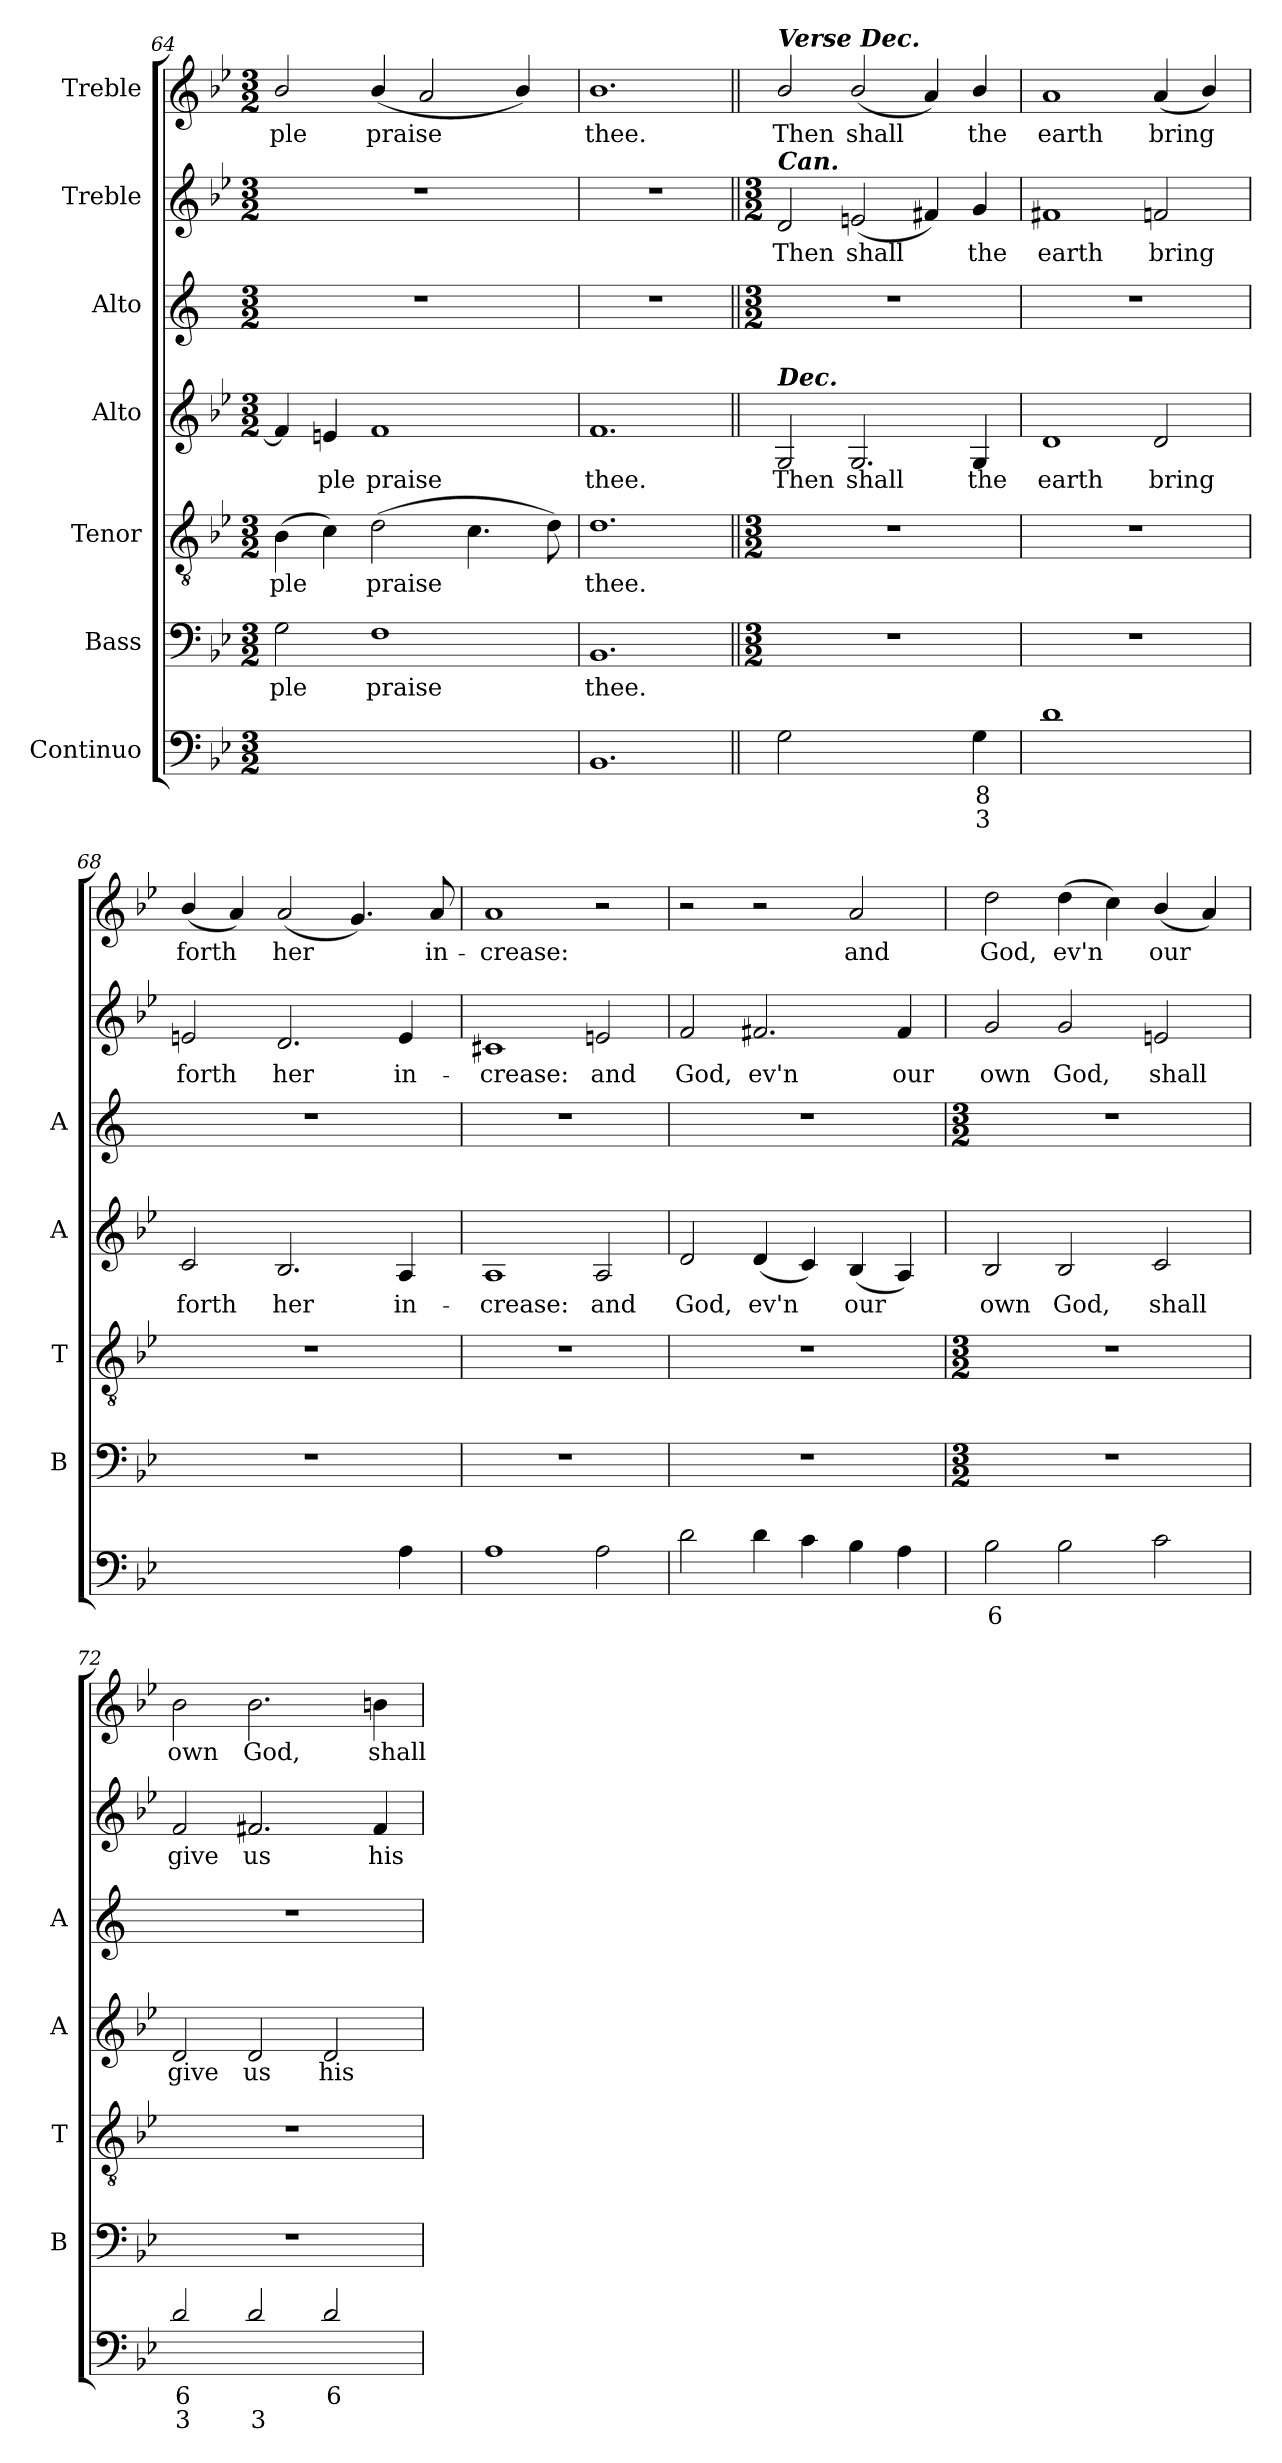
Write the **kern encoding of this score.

**kern	**text	**text	**text	**kern	**text	**kern	**text	**kern	**text	**kern	**kern	**text	**kern	**text
*part7	*part7	*part7	*part7	*part6	*part6	*part5	*part5	*part4	*part4	*part3	*part2	*part2	*part1	*part1
*staff7	*staff7	*staff7	*staff7	*staff6	*staff6	*staff5	*staff5	*staff4	*staff4	*staff3	*staff2	*staff2	*staff1	*staff1
*I"Continuo	*	*	*	*I"Bass	*	*I"Tenor	*	*I"Alto	*	*I"Alto	*I"Treble	*	*I"Treble	*
*	*	*	*	*I'B	*	*I'T	*	*I'A	*	*I'A	*	*	*	*
*clefF4	*	*	*	*clefF4	*	*clefGv2	*	*clefG2	*	*clefG2	*clefG2	*	*clefG2	*
*k[b-e-]	*	*	*	*k[b-e-]	*	*k[b-e-]	*	*k[b-e-]	*	*k[]	*k[b-e-]	*	*k[b-e-]	*
*B-:	*	*	*	*B-:	*	*B-:	*	*B-:	*	*	*B-:	*	*B-:	*
*M3/2	*	*	*	*M3/2	*	*M3/2	*	*M3/2	*	*M3/2	*M3/2	*	*M3/2	*
=64	=64	=64	=64	=64	=64	=64	=64	=64	=64	=64	=64	=64	=64	=64
!	!	!	!	!	!LO:LY:b	!	!LO:LY:b	!	!	!	!	!	!	!LO:LY:b
[4G\yy	.	.	.	2G\	-ple	(>4B-\	-ple	4f/]	.	1.r	1.r	.	2b-/	-ple
!	!	!	!	!	!	!	!	!	!LO:LY:b	!	!	!	!	!
4G\yy]	.	.	.	.	.	4c\)	.	4en/	ple	.	.	.	.	.
!	!	!	!	!	!LO:LY:b	!	!LO:LY:b	!	!LO:LY:b	!	!	!	!	!LO:LY:b
[2F\yy	.	.	.	1F	praise	(>2d\	praise	1f	praise	.	.	.	(<4b-/	praise
.	.	.	.	.	.	.	.	.	.	.	.	.	2a/	.
2F\yy]	.	.	.	.	.	4.c\	.	.	.	.	.	.	.	.
.	.	.	.	.	.	.	.	.	.	.	.	.	4b-/)	.
.	.	.	.	.	.	8d\)	.	.	.	.	.	.	.	.
=65	=65	=65	=65	=65	=65	=65	=65	=65	=65	=65	=65	=65	=65	=65
!	!	!	!	!	!LO:LY:b	!	!LO:LY:b	!	!LO:LY:b	!	!	!	!	!LO:LY:b
1.BB-	.	.	.	1.BB-	thee.	1.d	thee.	1.f	thee.	1.r	1.r	.	1.b-	thee.
!!LO:PB:g=z
=66||	=66||	=66||	=66||	=66||	=66||	=66||	=66||	=66||	=66||	=66||	=66||	=66||	=66||	=66||
*	*	*	*	*M3/2	*	*M3/2	*	*	*	*M3/2	*M3/2	*	*	*
!	!	!	!	!	!	!	!	!	!	!	!	!	!LO:TX:a:Bi:t=Verse Dec.	!
!	!	!	!	!	!	!	!	!	!	!	!LO:TX:a:Bi:t=Can.	!	!	!
!	!	!	!	!	!	!	!	!LO:TX:a:Bi:t=Dec.	!	!	!	!	!	!
!	!	!	!	!	!	!	!	!	!LO:LY:b	!	!	!LO:LY:b	!	!LO:LY:b
2G\	.	.	.	1.r	.	1.r	.	2G/	Then	1.r	2d/	Then	2b-/	Then
!	!LO:LY:b	!	!	!	!	!	!	!	!LO:LY:b	!	!	!LO:LY:b	!	!LO:LY:b
[2G\yy	6	.	.	.	.	.	.	2.G/	shall	.	(<2en/	shall	(<2b-/	shall
!	!LO:LY:b	!LO:LY:b	!LO:LY:b	!	!	!	!	!	!	!	!	!	!	!
4G\yy]	7	4	2	.	.	.	.	.	.	.	4f#X/)	.	4a/)	.
!	!LO:LY:b	!LO:LY:b	!	!	!	!	!	!	!LO:LY:b	!	!	!LO:LY:b	!	!LO:LY:b
4G\	8	3	.	.	.	.	.	4G/	the	.	4g/	the	4b-/	the
=67	=67	=67	=67	=67	=67	=67	=67	=67	=67	=67	=67	=67	=67	=67
!	!	!	!	!	!	!	!	!	!LO:LY:b	!	!	!LO:LY:b	!	!LO:LY:b
1d	.	.	.	1.r	.	1.r	.	1d	earth	1.r	1f#X	earth	1a	earth
!	!LO:LY:b	!LO:LY:b	!	!	!	!	!	!	!LO:LY:b	!	!	!LO:LY:b	!	!LO:LY:b
[4d\yy	5	3	.	.	.	.	.	2d/	bring	.	2fn/	bring	(<4a/	bring
!	!LO:LY:b	!	!	!	!	!	!	!	!	!	!	!	!	!
4d\yy]	6	.	.	.	.	.	.	.	.	.	.	.	4b-/)	.
=68	=68	=68	=68	=68	=68	=68	=68	=68	=68	=68	=68	=68	=68	=68
!	!LO:LY:b	!LO:LY:b	!	!	!	!	!	!	!LO:LY:b	!	!	!LO:LY:b	!	!LO:LY:b
[4c\yy	7	3	.	1.r	.	1.r	.	2c/	forth	1.r	2en/	forth	(<4b-/	forth
!	!LO:LY:b	!	!	!	!	!	!	!	!	!	!	!	!	!
4c\yy]	6	.	.	.	.	.	.	.	.	.	.	.	4a/)	.
!	!LO:LY:b	!	!	!	!	!	!	!	!LO:LY:b	!	!	!LO:LY:b	!	!LO:LY:b
[2B-\yy	7	.	.	.	.	.	.	2.B-/	her	.	2.d/	her	(<2a/	her
!	!LO:LY:b	!	!	!	!	!	!	!	!	!	!	!	!	!
4B-\yy]	6	.	.	.	.	.	.	.	.	.	.	.	4.g/)	.
!	!	!	!	!	!	!	!	!	!LO:LY:b	!	!	!LO:LY:b	!	!
4A\	.	.	.	.	.	.	.	4A/	in-	.	4e/	in-	.	.
!	!	!	!	!	!	!	!	!	!	!	!	!	!	!LO:LY:b
.	.	.	.	.	.	.	.	.	.	.	.	.	8a/	in-
=69	=69	=69	=69	=69	=69	=69	=69	=69	=69	=69	=69	=69	=69	=69
!	!	!	!	!	!	!	!	!	!LO:LY:b	!	!	!LO:LY:b	!	!LO:LY:b
1A	.	.	.	1.r	.	1.r	.	1A	-crease:	1.r	1c#X	-crease:	1a	-crease:
!	!	!	!	!	!	!	!	!	!LO:LY:b	!	!	!LO:LY:b	!	!
2A\	.	.	.	.	.	.	.	2A/	and	.	2en/	and	2r	.
=70	=70	=70	=70	=70	=70	=70	=70	=70	=70	=70	=70	=70	=70	=70
!	!	!	!	!	!	!	!	!	!LO:LY:b	!	!	!LO:LY:b	!	!
2d\	.	.	.	1.r	.	1.r	.	2d/	God,	1.r	2f/	God,	2r	.
!	!	!	!	!	!	!	!	!	!LO:LY:b	!	!	!LO:LY:b	!	!
4d\	.	.	.	.	.	.	.	(<4d/	ev'n	.	2.f#X/	ev'n	2r	.
4c\	.	.	.	.	.	.	.	4c/)	.	.	.	.	.	.
!	!	!	!	!	!	!	!	!	!LO:LY:b	!	!	!	!	!LO:LY:b
4B-\	.	.	.	.	.	.	.	(<4B-/	our	.	.	.	2a/	and
!	!	!	!	!	!	!	!	!	!	!	!	!LO:LY:b	!	!
4A\	.	.	.	.	.	.	.	4A/)	.	.	4f#/	our	.	.
!!LO:LB:g=z
=71	=71	=71	=71	=71	=71	=71	=71	=71	=71	=71	=71	=71	=71	=71
*	*	*	*	*M3/2	*	*M3/2	*	*	*	*M3/2	*	*	*	*
!	!LO:LY:b	!	!	!	!	!	!	!	!LO:LY:b	!	!	!LO:LY:b	!	!LO:LY:b
2B-\	6	.	.	1.r	.	1.r	.	2B-/	own	1.r	2g/	own	2dd\	God,
!	!	!	!	!	!	!	!	!	!LO:LY:b	!	!	!LO:LY:b	!	!LO:LY:b
2B-\	.	.	.	.	.	.	.	2B-/	God,	.	2g/	God,	(>4dd\	ev'n
.	.	.	.	.	.	.	.	.	.	.	.	.	4cc\)	.
!	!	!	!	!	!	!	!	!	!LO:LY:b	!	!	!LO:LY:b	!	!LO:LY:b
2c\	.	.	.	.	.	.	.	2c/	shall	.	2en/	shall	(<4b-/	our
.	.	.	.	.	.	.	.	.	.	.	.	.	4a/)	.
=72	=72	=72	=72	=72	=72	=72	=72	=72	=72	=72	=72	=72	=72	=72
!	!LO:LY:b	!LO:LY:b	!	!	!	!	!	!	!LO:LY:b	!	!	!LO:LY:b	!	!LO:LY:b
2d/	6	3	.	1.r	.	1.r	.	2d/	give	1.r	2f/	give	2b-\	own
!	!	!LO:LY:b	!	!	!	!	!	!	!LO:LY:b	!	!	!LO:LY:b	!	!LO:LY:b
2d/	.	3	.	.	.	.	.	2d/	us	.	2.f#X/	us	2.b-\	God,
!	!LO:LY:b	!	!	!	!	!	!	!	!LO:LY:b	!	!	!	!	!
2d/	6	.	.	.	.	.	.	2d/	his	.	.	.	.	.
!	!	!	!	!	!	!	!	!	!	!	!	!LO:LY:b	!	!LO:LY:b
.	.	.	.	.	.	.	.	.	.	.	4f#/	his	4bn\	shall
=	=	=	=	=	=	=	=	=	=	=	=	=	=	=
*-	*-	*-	*-	*-	*-	*-	*-	*-	*-	*-	*-	*-	*-	*-
